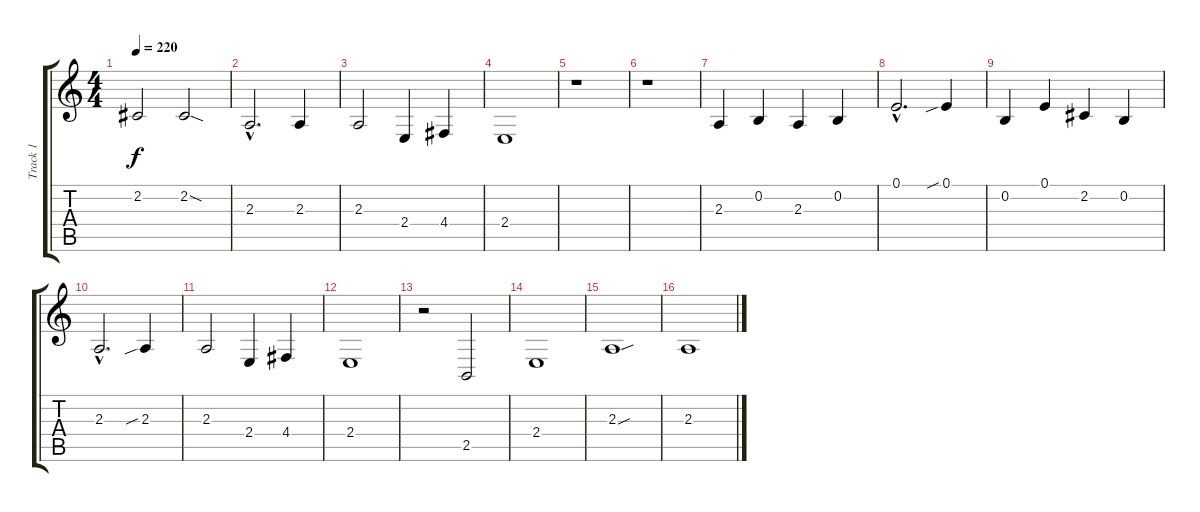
\track ("Track 1" "Track 1") {instrument electricgrandpiano}
\staff {score tabs}
\tuning (E4 B3 G3 D3 A2 E2) {hide}
\ts (4 4)
\tempo 220
\clef g2
\ks c
2.2.2{dy f} 2.2{sod}.2 |
2.3{hac}.2{d} 2.3.4 |
2.3.2 2.4.4 4.4.4 |
2.4.1 |
r.1 |
r.1 |
2.3.4 0.2.4 2.3.4 0.2.4 |
0.1{hac}.2{d} 0.1{sib}.4 |
0.2.4 0.1.4 2.2.4 0.2.4 |
2.3{hac}.2{d} 2.3{sib}.4 |
2.3.2 2.4.4 4.4.4 |
2.4.1 |
r.2 2.5.2 |
2.4.1 |
2.3{sou}.1 |
2.3.1
